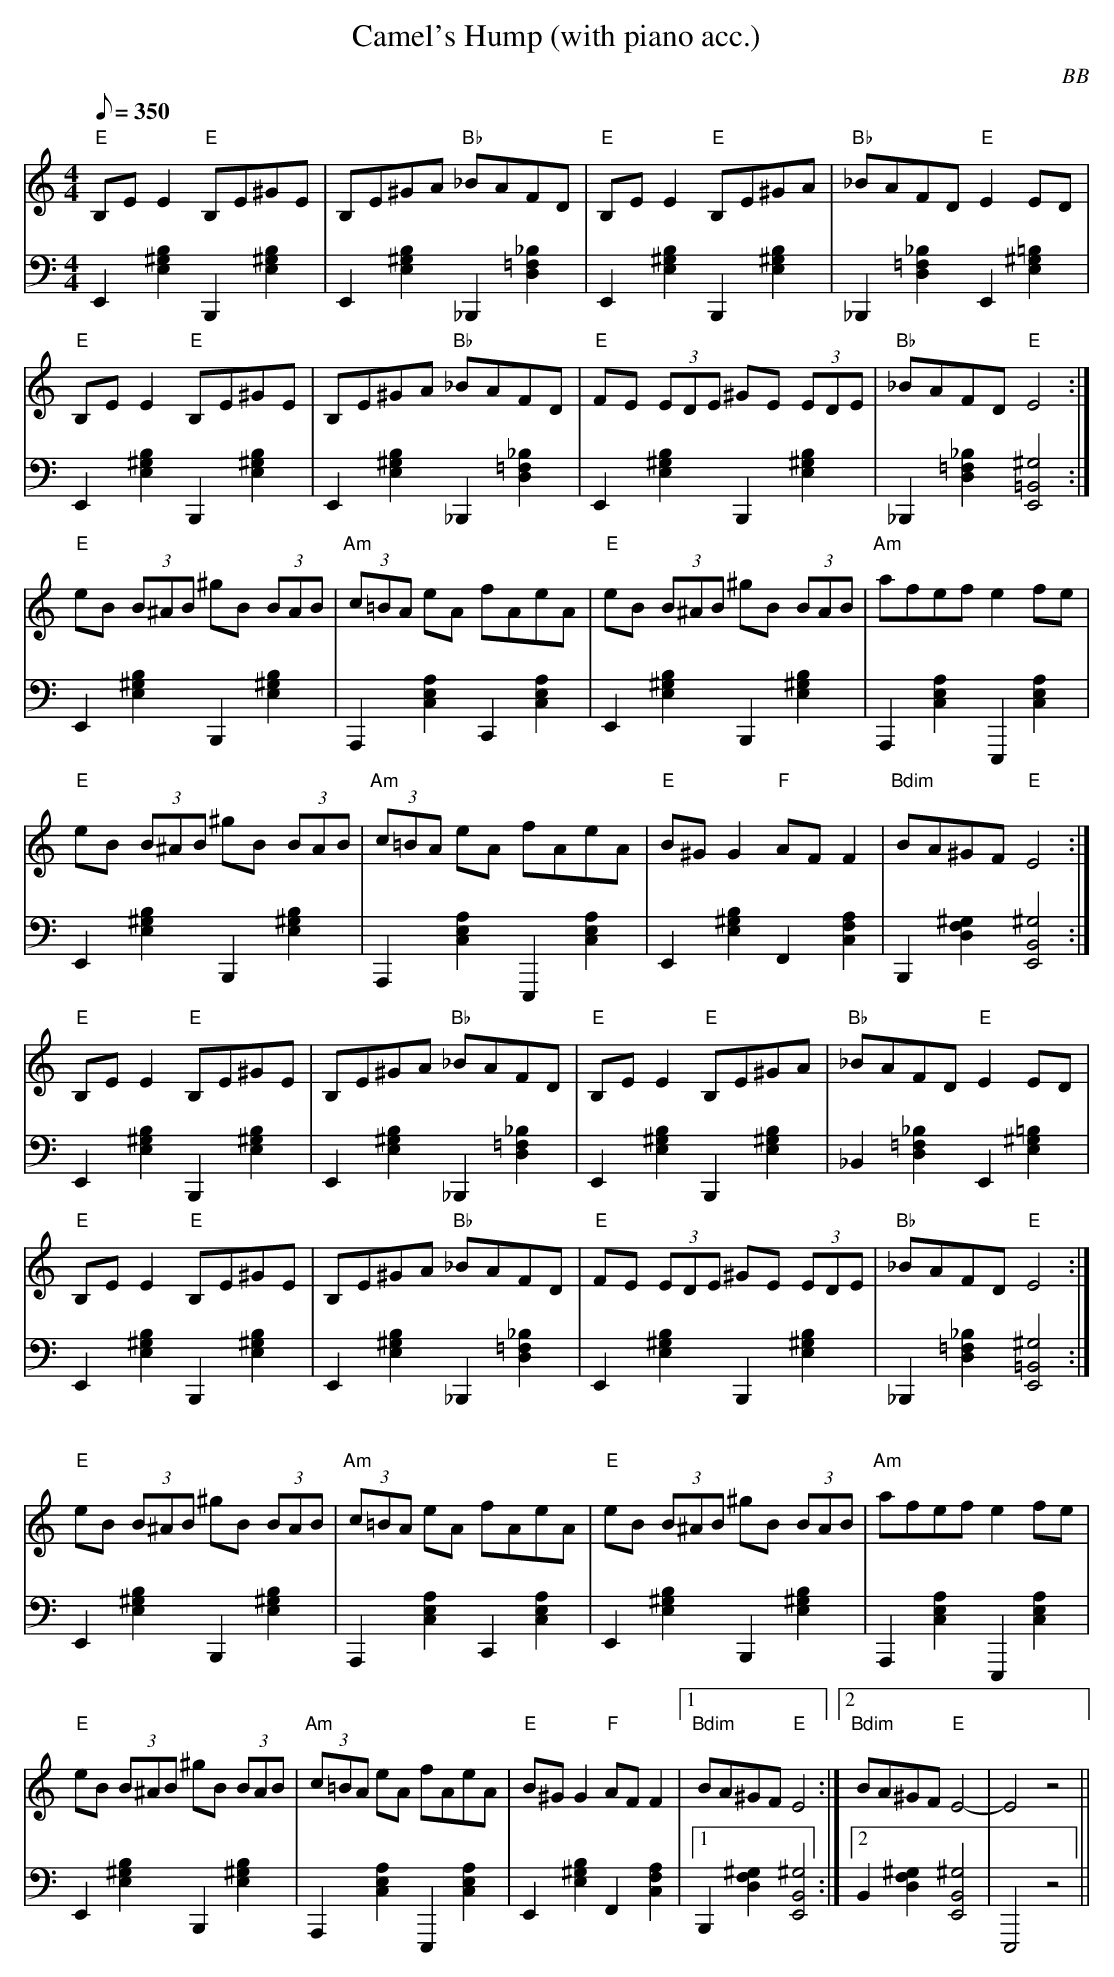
X:1
T: Camel's Hump (with piano acc.)
C: BB
Q: 1/8=350
M: 4/4
L: 1/8
V: 1 program 1 73 %flute
V: 2 volume=70 clef=bass m=D program 1 01
K: C
[V:1] "E"B,E E2 "E"B,E^GE|B,E^GA "Bb"_BAFD|"E"B,E E2 "E"B,E^GA|"Bb"_BAFD "E"E2 ED|
[V:2] E,2[E2B2^G2]B,,2[E2^G2B2]|E,2[E2B2^G2]_B,,2[_B2=F2D2]|E,2[E2B2^G2]B,,2[E2^G2B2]|\
_B,,2[_B2=F2D2]E,2[E2=B2^G2]|
[V:1] "E"B,E E2 "E"B,E^GE|B,E^GA "Bb"_BAFD|"E"FE (3EDE ^GE (3EDE|"Bb"_BAFD "E"E4 :|
[V:2] E,2[E2B2^G2]B,,2[E2^G2B2]|E,2[E2B2^G2]_B,,2[_B2=F2D2]|E,2[E2B2^G2]B,,2[E2^G2B2]|\
_B,,2[_B2=F2D2][E,4=B,4^G4] :|
[V:1] "E"eB (3B^AB ^gB (3BAB|"Am"(3c=BA eA fAeA|"E"eB (3B^AB ^gB (3BAB|"Am"afef e2 fe|
[V:2] E,2[E2B2^G2]B,,2[E2^G2B2]|A,,2[A2C2E2]C,2[E2C2A2]|E,2[E2B2^G2]B,,2[E2^G2B2]|\
A,,2[A2C2E2]E,,2[E2C2A2]|
[V:1] "E"eB (3B^AB ^gB (3BAB|"Am"(3c=BA eA fAeA|"E"B^G G2 "F"AF F2|"Bdim"BA^GF "E"E4 :|
[V:2] E,2[E2B2^G2]B,,2[E2^G2B2]|A,,2[A2C2E2]E,,2[E2C2A2]|E,2[E2B2^G2]F,2[A2C2F2]|\
B,,2[F2D2^G2][E,4B,4^G4] :|
[V:1] "E"B,E E2 "E"B,E^GE|B,E^GA "Bb"_BAFD|"E"B,E E2 "E"B,E^GA|"Bb"_BAFD "E"E2 ED|
[V:2] E,2[E2B2^G2]B,,2[E2^G2B2]|E,2[E2B2^G2]_B,,2[_B2=F2D2]|E,2[E2B2^G2]B,,2[E2^G2B2]|\
_B,2[_B2=F2D2]E,2[E2=B2^G2]|
[V:1] "E"B,E E2 "E"B,E^GE|B,E^GA "Bb"_BAFD|"E"FE (3EDE ^GE (3EDE|"Bb"_BAFD "E"E4 :|
[V:2] E,2[E2B2^G2]B,,2[E2^G2B2]|E,2[E2B2^G2]_B,,2[_B2=F2D2]|E,2[E2B2^G2]B,,2[E2^G2B2]|\
_B,,2[_B2=F2D2][E,4=B,4^G4] :|
[V:1] "E"eB (3B^AB ^gB (3BAB|"Am"(3c=BA eA fAeA|"E"eB (3B^AB ^gB (3BAB|"Am"afef e2 fe|
[V:2] E,2[E2B2^G2]B,,2[E2^G2B2]|A,,2[A2C2E2]C,2[E2C2A2]|E,2[E2B2^G2]B,,2[E2^G2B2]|\
A,,2[A2C2E2]E,,2[E2C2A2]|
[V:1] "E"eB (3B^AB ^gB (3BAB|"Am"(3c=BA eA fAeA|"E"B^G G2 "F"AF F2|1 "Bdim"BA^GF "E"E4 :|2\
"Bdim"BA^GF "E"E4-|E4 z4||
[V:2] E,2[E2B2^G2]B,,2[E2^G2B2]|A,,2[A2C2E2]E,,2[E2C2A2]|E,2[E2B2^G2]F,2[A2C2F2]|1\
B,,2[F2D2^G2][E,4B,4^G4] :|2 B,2[F2D2^G2][E,4B,4^G4]|E,,4 z4||
